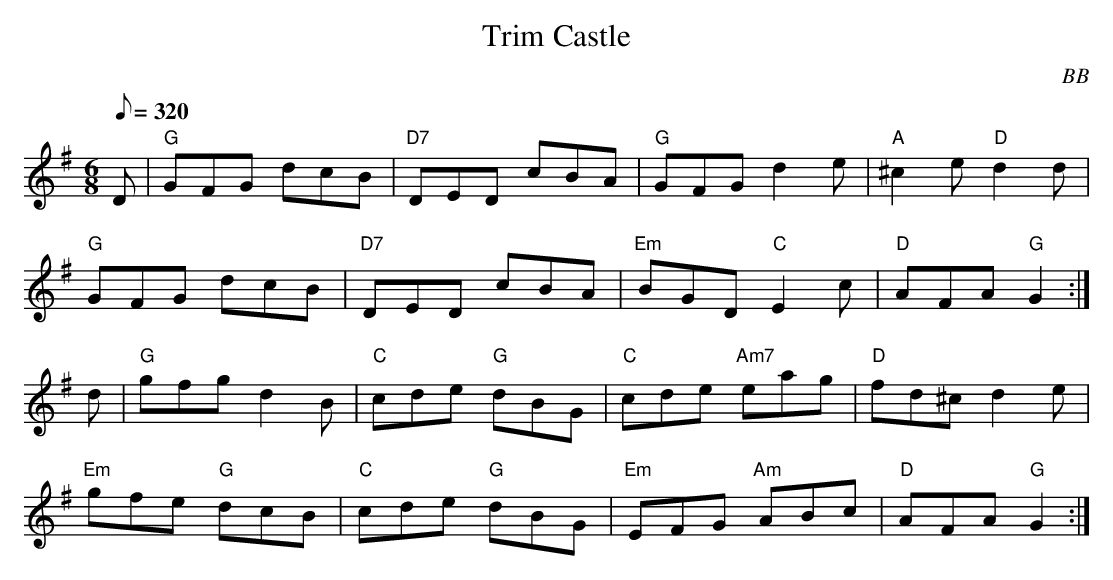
X:1
T: Trim Castle
C: BB
Q: 1/8=320
M: 6/8
L: 1/8
K: G
D|"G"GFG dcB | "D7"DED cBA | "G"GFG d2 e | "A"^c2 e "D"d2 d |
"G"GFG dcB | "D7"DED cBA | "Em"BGD "C"E2 c | "D"AFA "G"G2 :|
d|"G"gfg d2 B | "C"cde "G"dBG | "C"cde "Am7"eag | "D"fd^c d2 e |
"Em"gfe "G"dcB | "C"cde "G"dBG | "Em"EFG "Am"ABc |"D"AFA "G"G2 :|
